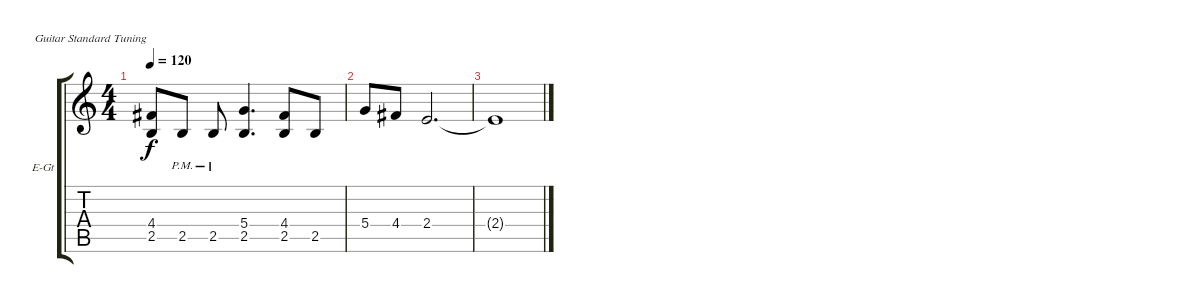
\defaultSystemsLayout 4
\bracketExtendMode groupsimilarinstruments
\firstSystemTrackNameOrientation horizontal
\otherSystemsTrackNameOrientation horizontal
\track ("Stefan Kaufmann" "E-Gt") {instrument distortionguitar}
\staff {score tabs}
\tuning (E4 B3 G3 D3 A2 E2)
\ts (4 4)
\tempo 120
\clef g2
\ks c
(2.5 4.4).8{dy f} 2.5{pm}.8 2.5{pm}.8 (2.5 5.4).4{d} (2.5 4.4).8 2.5.8 |
5.4.8 4.4.8 2.4.2{d} |
2.4{t}.1
